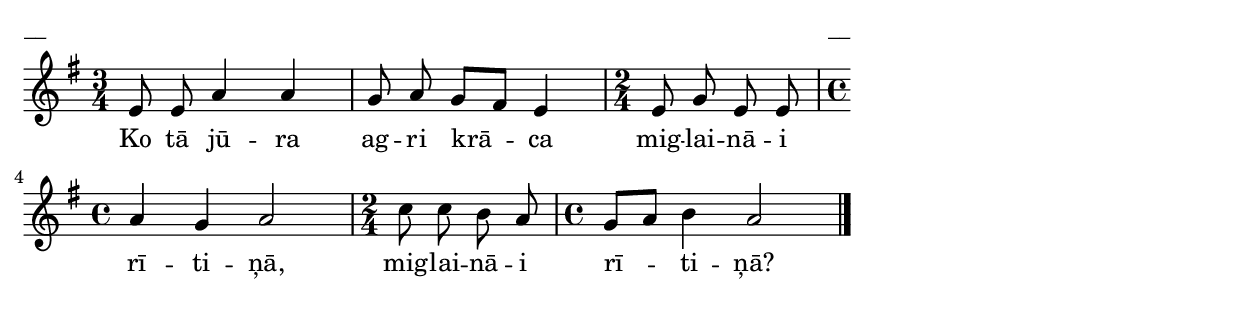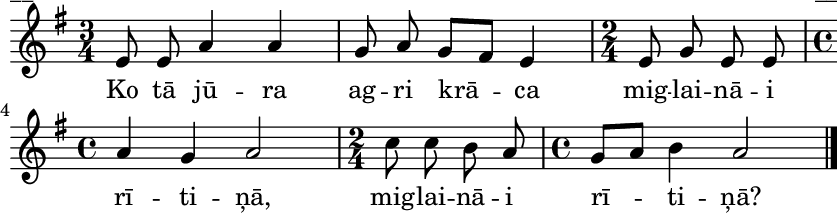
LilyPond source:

\version "2.13.18"
#(ly:set-option 'crop #t)

%\header {
%    title = "Ko tā jūra agri krāca",Budēlīši, jūra
%}
\paper {
line-width = 14\cm
left-margin = 0.4\cm
between-system-padding = 0.1\cm
between-system-space = 0.1\cm
}
\layout {
indent = #0
ragged-last = ##f
}

voiceA = \relative c' {
\clef "treble"
\key e \minor
\time 3/4
e8 e a4 a |
g8 a g[ fis] e4 |
\time 2/4 
e8 g e e |
\time 4/4 
a4 g a2 |
\time 2/4 
c8 c b a |
\time 4/4
g8[ a] b4 a2 |
\bar "|."
}

lyricA = \lyricmode {
Ko tā jū -- ra ag -- ri krā -- ca mig -- lai -- nā -- i rī -- ti -- ņā, mig -- lai -- nā -- i rī -- ti -- ņā?
} 

fullScore = <<
\new Staff {
<<
\new Voice = "voiceA" { \oneVoice \autoBeamOff \voiceA }
\new Lyrics \lyricsto "voiceA" \lyricA
>>
}
>>

\score {
\fullScore
\header { piece = "__" opus = "__" }
}
\markup { \with-color #(x11-color 'white) \sans \smaller "__" }
\score {
\unfoldRepeats
\fullScore
\midi {
\context { \Staff \remove "Staff_performer" }
\context { \Voice \consists "Staff_performer" }
}
}


